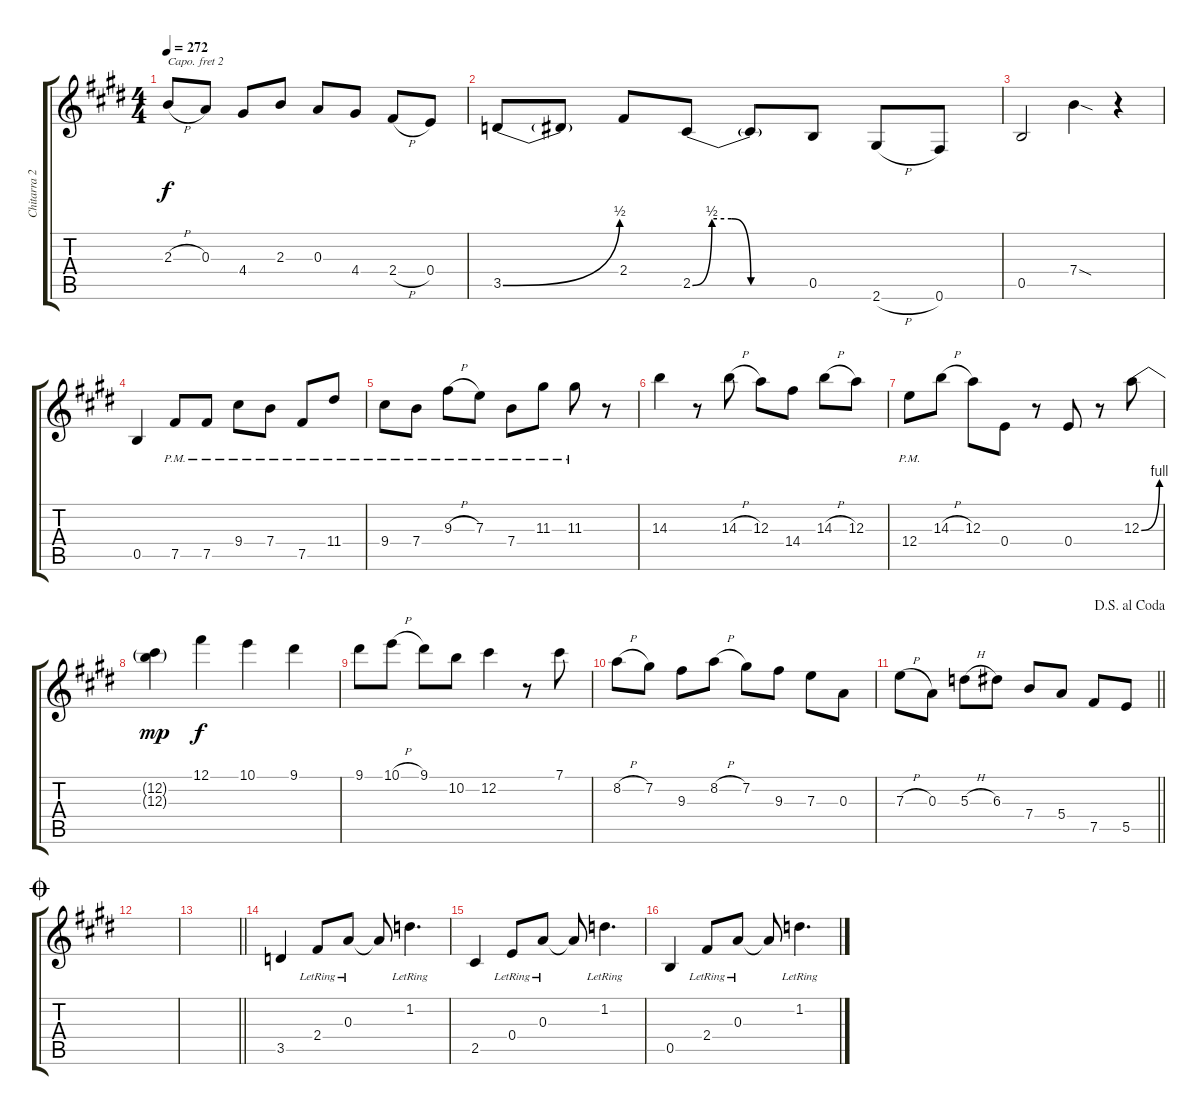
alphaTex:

\track ("Chitarra 2" "Chitarra 2") {instrument acousticguitarsteel}
\staff {score tabs}
\capo 2
\tuning (E4 B3 G3 D3 A2 E2) {hide}
\ts (4 4)
\tempo 272
\clef g2
\ks e
2.3{h}.8{dy f} 0.3.8 4.4.8 2.3.8 0.3.8 4.4.8 2.4{h}.8 0.4.8 |
3.5{be (bend 0 0 60 2)}.8 3.5{t}.8 2.4.8 2.5{be (custom 0 0 10 2 20 2 30 0 60 0)}.8 2.5{t}.8 0.5.8 2.6{h}.8 0.6.8 |
0.5.2 7.4{sod}.4 r.4 |
0.5.4 7.5{pm}.8 7.5{pm}.8 9.4{pm}.8 7.4{pm}.8 7.5{pm}.8 11.4{pm}.8 |
9.4{pm}.8 7.4{pm}.8 9.3{h pm}.8 7.3{pm}.8 7.4{pm}.8 11.3{pm}.8 11.3{pm}.8 r.8 |
14.3.4 r.8 14.3{h}.8 12.3.8 14.4.8 14.3{h}.8 12.3.8 |
12.4{pm}.8 14.3{h}.8 12.3.8 0.4.8 r.8 0.4.8 r.8 12.3{be (bend 0 0 60 4)}.8 |
(12.2{g} 12.3{t}).4{dy mp} 12.1.4{dy f} 10.1.4 9.1.4 |
9.1.8 10.1{h}.8 9.1.8 10.2.8 12.2.4 r.8 7.1.8 |
8.2{h}.8 7.2.8 9.3.8 8.2{h}.8 7.2.8 9.3.8 7.3.8 0.3.8 |
\jump dalsegnoalcoda
\barLineRight lightlight
7.3{h}.8 0.3.8 5.3{h}.8 6.3.8 7.4.8 5.4.8 7.5.8 5.5.8 |
\jump coda
|
\barLineRight lightlight
|
3.5.4 2.4{lr}.8 0.3{lr}.8 0.3{t}.8 1.2{lr}.4{d} |
2.5.4 0.4{lr}.8 0.3{lr}.8 0.3{t}.8 1.2{lr}.4{d} |
0.5.4 2.4{lr}.8 0.3{lr}.8 0.3{t}.8 1.2{lr}.4{d}
